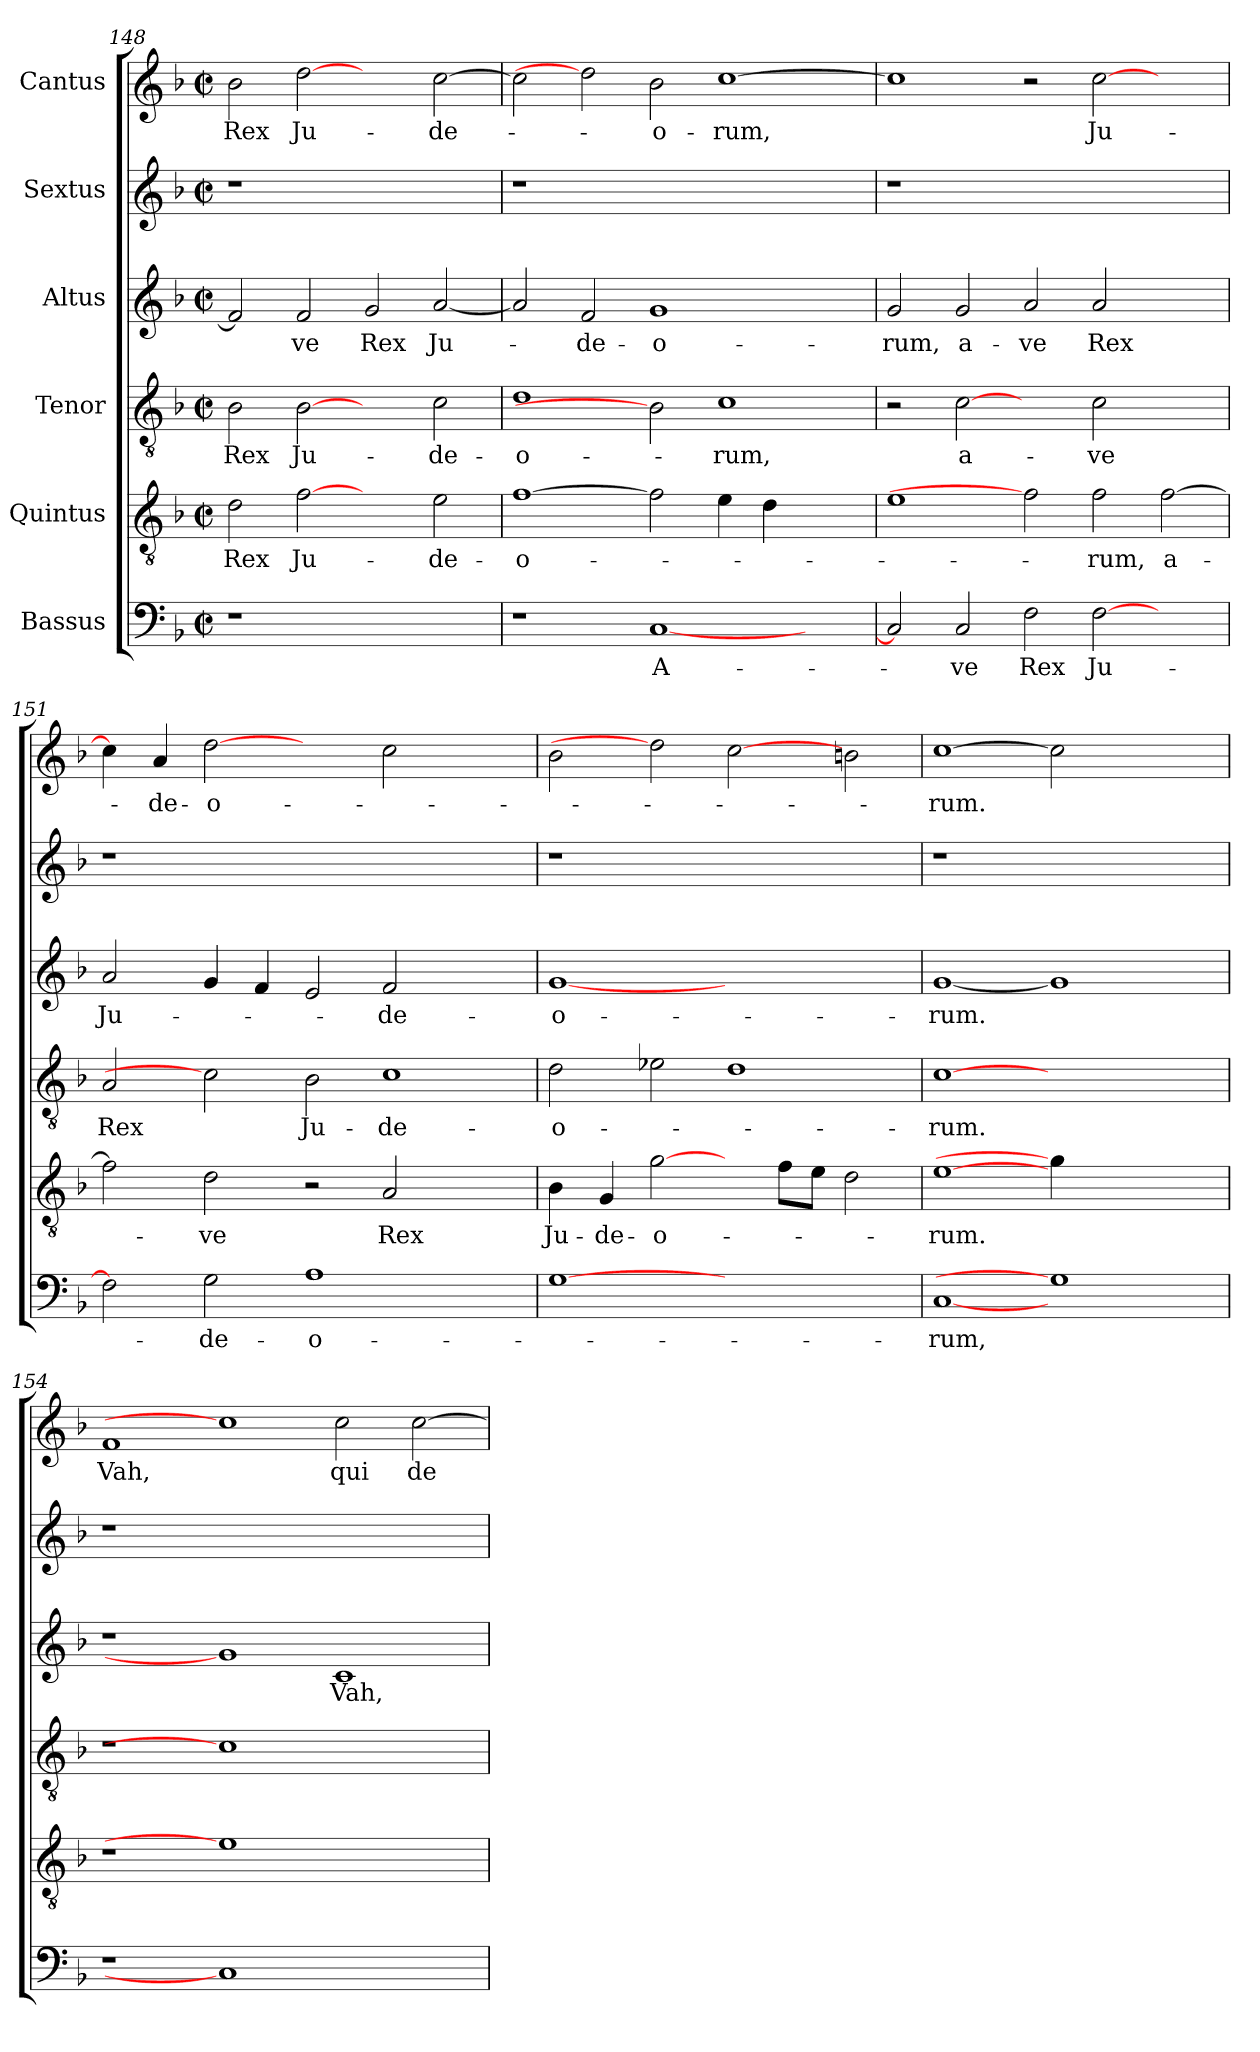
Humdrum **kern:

**kern	**text	**kern	**text	**kern	**text	**kern	**text	**kern	**kern	**text
*part6	*part6	*part5	*part5	*part4	*part4	*part3	*part3	*part2	*part1	*part1
*staff6	*staff6	*staff5	*staff5	*staff4	*staff4	*staff3	*staff3	*staff2	*staff1	*staff1
*I"Bassus	*	*I"Quintus	*	*I"Tenor	*	*I"Altus	*	*I"Sextus	*I"Cantus	*
*clefF4	*	*clefGv2	*	*clefGv2	*	*clefG2	*	*clefG2	*clefG2	*
*k[b-]	*	*k[b-]	*	*k[b-]	*	*k[b-]	*	*k[b-]	*k[b-]	*
*F:	*	*F:	*	*F:	*	*F:	*	*F:	*F:	*
*M2/2	*	*M2/2	*	*M2/2	*	*M2/2	*	*M2/2	*M2/2	*
*met(c|)	*	*met(c|)	*	*met(c|)	*	*met(c|)	*	*met(c|)	*met(c|)	*
=148	=148	=148	=148	=148	=148	=148	=148	=148	=148	=148
!	!	!	!LO:LY:b	!	!LO:LY:b	!	!	!	!	!LO:LY:b
1r	.	2d\	Rex	2B-\	Rex	2f/]	.	1r	2b-\	Rex
!	!	!	!LO:LY:b	!	!LO:LY:b	!	!LO:LY:b	!	!	!LO:LY:b
.	.	[2f	Ju-	[2B-	Ju-	2f/	-ve	.	[2dd	Ju-
!	!	!	!	!	!	!	!LO:LY:b	!	!	!
1ryy	.	2ryy	.	2ryy	.	2g/	Rex	1ryy	2ryy	.
!	!	!	!LO:LY:b	!	!LO:LY:b	!	!LO:LY:b	!	!	!LO:LY:b
.	.	2e\	-de-	2c\	-de-	[2a/	Ju-	.	[2cc\	-de-
=149	=149	=149	=149	=149	=149	=149	=149	=149	=149	=149
!	!	!	!LO:LY:b	!	!LO:LY:b	!	!	!	!	!
1r	.	[1f	-o-	1d	-o-	2a/]	.	1r	2cc\]	.
!	!	!	!	!	!	!	!LO:LY:b	!	!	!
.	.	.	.	.	.	2f/	-de-	.	2dd]	.
!	!LO:LY:b	!	!	!	!	!	!LO:LY:b	!	!	!LO:LY:b
[1C	A-	2f]	.	2B-]	.	1g	-o-	1.ryy	2b-\	-o-
!	!	!	!	!	!LO:LY:b	!	!	!	!	!LO:LY:b
.	.	4e\	.	1c	-rum,	.	.	.	[1cc	-rum,
.	.	4d\	.	.	.	.	.	.	.	.
2ryy	.	2ryy	.	.	.	2ryy	.	.	.	.
=150	=150	=150	=150	=150	=150	=150	=150	=150	=150	=150
!	!	!	!	!	!	!	!LO:LY:b	!	!	!
2C/]	.	1e	.	2r	.	2g/	-rum,	1r	1cc]	.
!	!LO:LY:b	!	!	!	!LO:LY:b	!	!LO:LY:b	!	!	!
2C/	-ve	.	.	[2c	a-	2g/	a-	.	.	.
!	!LO:LY:b	!	!	!	!	!	!LO:LY:b	!	!	!
2F\	Rex	2f]	.	2ryy	.	2a/	-ve	1.ryy	2r	.
!	!LO:LY:b	!	!LO:LY:b	!	!LO:LY:b	!	!LO:LY:b	!	!	!LO:LY:b
[2F\	Ju-	2f\	-rum,	2c\	-ve	2a/	Rex	.	[2cc\	Ju-
!	!	!	!LO:LY:b	!	!	!	!	!	!	!
2ryy	.	[2f\	a-	2ryy	.	2ryy	.	.	2ryy	.
=151	=151	=151	=151	=151	=151	=151	=151	=151	=151	=151
!	!	!	!	!	!LO:LY:b	!	!LO:LY:b	!	!	!
2F\]	.	2f\]	.	2A/	Rex	2a/	Ju-	1r	4cc\]	.
!	!	!	!	!	!	!	!	!	!	!LO:LY:b
.	.	.	.	.	.	.	.	.	4a/	-de-
!	!LO:LY:b	!	!LO:LY:b	!	!	!	!	!	!	!LO:LY:b
2G\	-de-	2d\	-ve	2c]	.	4g/	.	.	[2dd	-o-
.	.	.	.	.	.	4f/	.	.	.	.
!	!LO:LY:b	!	!	!	!LO:LY:b	!	!	!	!	!
1A	-o-	2r	.	2B-\	Ju-	2e/	.	1.ryy	2ryy	.
!	!	!	!LO:LY:b	!	!LO:LY:b	!	!LO:LY:b	!	!	!
.	.	2A/	Rex	1c	-de-	2f/	-de-	.	2cc\	.
2ryy	.	2ryy	.	.	.	2ryy	.	.	2ryy	.
=152	=152	=152	=152	=152	=152	=152	=152	=152	=152	=152
!	!	!	!LO:LY:b	!	!LO:LY:b	!	!LO:LY:b	!	!	!
[1G	.	4B-\	Ju-	2d\	-o-	[1g	-o-	1r	2b-\	.
!	!	!	!LO:LY:b	!	!	!	!	!	!	!
.	.	4G/	-de-	.	.	.	.	.	.	.
!	!	!	!LO:LY:b	!	!	!	!	!	!	!
.	.	[2g\	-o-	2e-X\	.	.	.	.	2dd]	.
1ryy	.	4ryy	.	1d	.	1ryy	.	1ryy	[2cc	.
.	.	8f\L	.	.	.	.	.	.	.	.
.	.	8e\J	.	.	.	.	.	.	.	.
.	.	2d\	.	.	.	.	.	.	2bn\	.
!!LO:LB:g=z
=153	=153	=153	=153	=153	=153	=153	=153	=153	=153	=153
!	!LO:LY:b	!	!LO:LY:b	!	!LO:LY:b	!	!LO:LY:b	!	!	!LO:LY:b
[1C	-rum,	[1e	-rum.	[1c	-rum.	[1g	-rum.	1r	[1cc	-rum.
1G]	.	4g\]	.	1ryy	.	1g]	.	1ryy	2cc]	.
.	.	2.ryy	.	.	.	.	.	.	.	.
.	.	.	.	.	.	.	.	.	2ryy	.
=154	=154	=154	=154	=154	=154	=154	=154	=154	=154	=154
!	!	!	!	!	!	!	!	!	!	!LO:LY:b
1r	.	1r	.	1r	.	1r	.	1r	1f	Vah,
1C]	.	1e]	.	1c]	.	1g]	.	0ryy	1cc]	.
!	!	!	!	!	!	!	!LO:LY:b	!	!	!LO:LY:b
1ryy	.	1ryy	.	1ryy	.	1c	Vah,	.	2cc\	qui
!	!	!	!	!	!	!	!	!	!	!LO:LY:b
.	.	.	.	.	.	.	.	.	[2cc\	de-
=	=	=	=	=	=	=	=	=	=	=
*-	*-	*-	*-	*-	*-	*-	*-	*-	*-	*-
